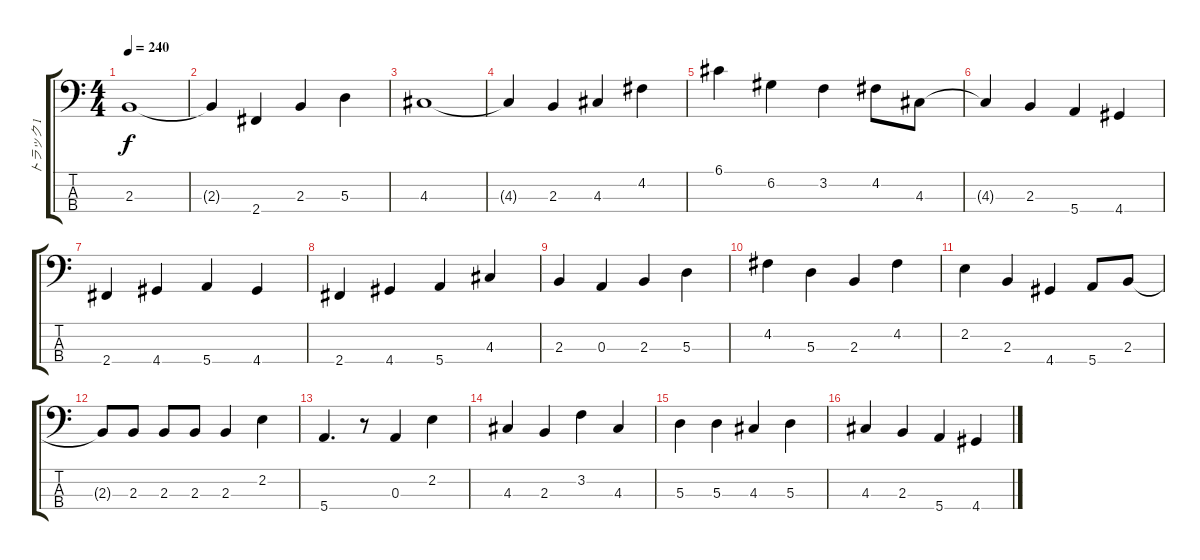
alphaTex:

\track ("トラック 1" "トラック 1") {instrument electricbassfinger}
\staff {score tabs}
\tuning (G2 D2 A1 E1) {hide}
\ts (4 4)
\tempo 240
\clef f4
\ks c
2.3.1{dy f} |
2.3{t}.4 2.4.4 2.3.4 5.3.4 |
4.3.1 |
4.3{t}.4 2.3.4 4.3.4 4.2.4 |
6.1.4 6.2.4 3.2.4 4.2.8 4.3.8 |
4.3{t}.4 2.3.4 5.4.4 4.4.4 |
2.4.4 4.4.4 5.4.4 4.4.4 |
2.4.4 4.4.4 5.4.4 4.3.4 |
2.3.4 0.3.4 2.3.4 5.3.4 |
4.2.4 5.3.4 2.3.4 4.2.4 |
2.2.4 2.3.4 4.4.4 5.4.8 2.3.8 |
2.3{t}.8 2.3.8 2.3.8 2.3.8 2.3.4 2.2.4 |
5.4.4{d} r.8 0.3.4 2.2.4 |
4.3.4 2.3.4 3.2.4 4.3.4 |
5.3.4 5.3.4 4.3.4 5.3.4 |
4.3.4 2.3.4 5.4.4 4.4.4
